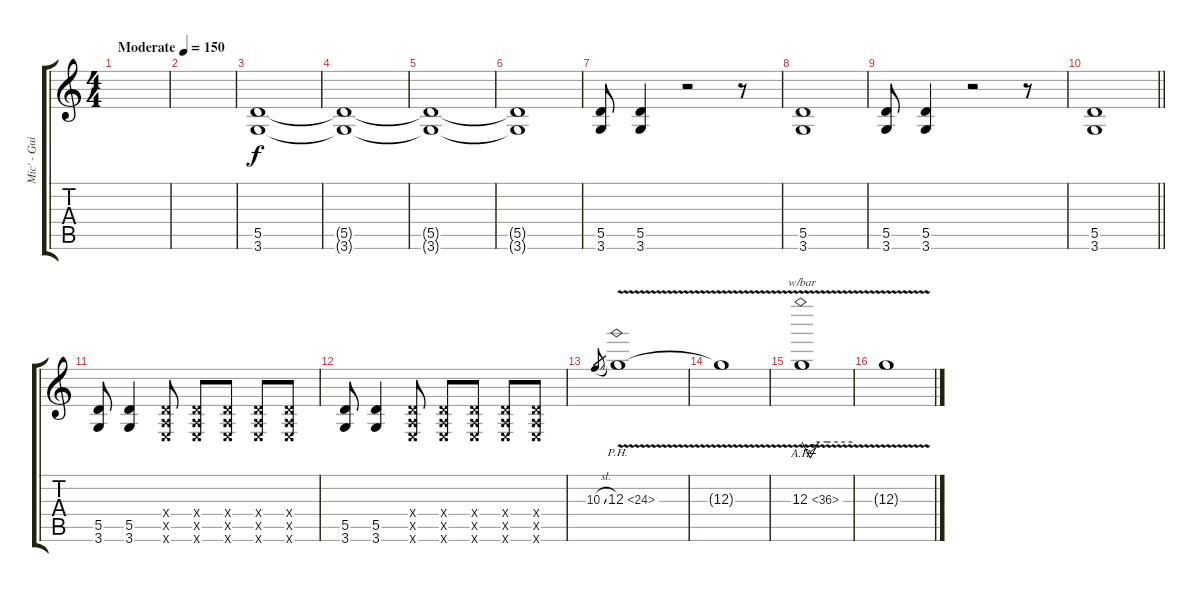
\track ("Mic' - Guitare" "Mic' - Gui") {instrument overdrivenguitar}
\staff {score tabs}
\tuning (E4 B3 G3 D3 A2 E2) {hide}
\ts (4 4)
\tempo (150 "Moderate")
\clef g2
\ks c
|
|
(5.5 3.6).1 |
(5.5{t} 3.6{t}).1 |
(5.5{t} 3.6{t}).1 |
(5.5{t} 3.6{t}).1 |
(5.5 3.6).8 (5.5 3.6).4 r.2 r.8 |
(5.5 3.6).1 |
(5.5 3.6).8 (5.5 3.6).4 r.2 r.8 |
\barLineRight lightlight
(5.5 3.6).1 |
(5.5 3.6).8 (5.5 3.6).4 (0.4{x} 0.5{x} 0.6{x}).8 (0.4{x} 0.5{x} 0.6{x}).8 (0.4{x} 0.5{x} 0.6{x}).8 (0.4{x} 0.5{x} 0.6{x}).8 (0.4{x} 0.5{x} 0.6{x}).8 |
(5.5 3.6).8 (5.5 3.6).4 (0.4{x} 0.5{x} 0.6{x}).8 (0.4{x} 0.5{x} 0.6{x}).8 (0.4{x} 0.5{x} 0.6{x}).8 (0.4{x} 0.5{x} 0.6{x}).8 (0.4{x} 0.5{x} 0.6{x}).8 |
10.3{sl}.8{gr} 12.3{ph 12 v}.1 |
12.3{t}.1 |
12.3{ah 24 v}.1{tbe (custom default 0 0 10 -8 20 0 30 0 60 0)} |
12.3{t}.1
